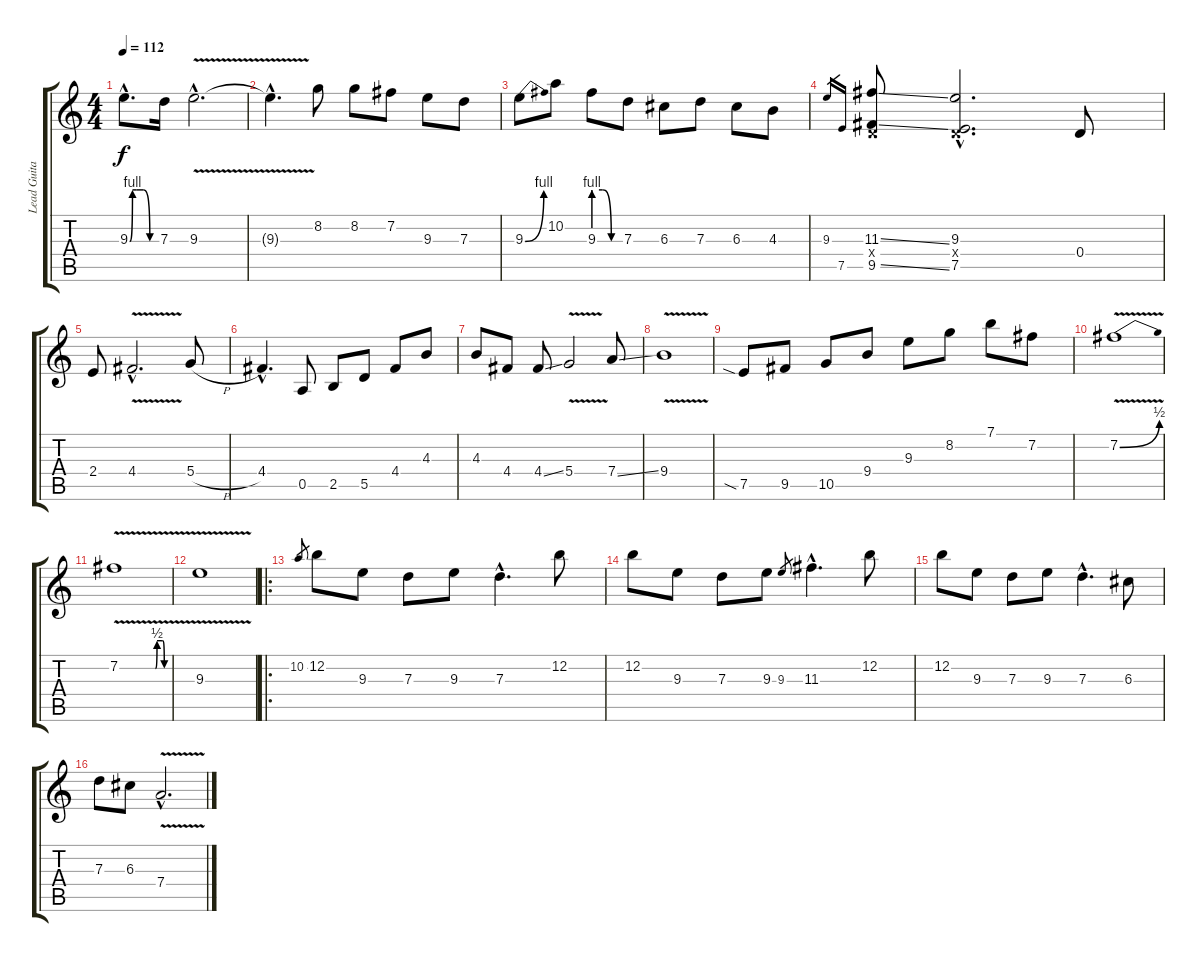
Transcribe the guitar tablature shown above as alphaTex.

\track ("Lead Guitar " "Lead Guita") {instrument distortionguitar}
\staff {score tabs}
\tuning (E4 B3 G3 D3 A2 E2) {hide}
\ts (4 4)
\tempo 112
\clef g2
\ks c
9.3{be (custom 0 0 6 4 15 4 30 4 45 0 60 0) hac}.8{d dy f} 7.3.16 9.3{v hac}.2{d} |
9.3{hac t}.4{d} 8.2.8 8.2.8 7.2.8 9.3.8 7.3.8 |
9.3{be (bend 0 0 60 4)}.8 10.2.8 9.3{be (custom 0 4 20 4 40 0 60 0)}.8 7.3.8 6.3.8 7.3.8 6.3.8 4.3.8 |
9.3.16{gr} 7.5.16{gr} (11.3{ss} 0.4{x} 9.5{ss}).8 (9.3{hac} 0.4{hac x} 7.5{hac}).2{d} 0.4.8 |
2.4.8 4.4{v hac}.2{d} 5.4{h}.8 |
4.4{hac}.4{d} 0.5.8 2.5.8 5.5.8 4.4.8 4.3.8 |
4.3.8 4.4.8 4.4{ss}.8 5.4{v}.2 7.4{ss}.8 |
9.4{v}.1 |
7.5{sia}.8 9.5.8 10.5.8 9.4.8 9.3.8 8.2.8 7.1.8 7.2.8 |
7.2{be (bend 0 0 60 2) v}.1 |
7.2{be (custom 0 0 38 0 44 0 46 2 51 2 53 2 55 0 60 0) v}.1 |
9.3{v}.1 |
\ro
10.2.8{gr} 12.2.8{balance 2} 9.3.8 7.3.8 9.3.8 7.3{hac}.4{d} 12.2.8 |
12.2.8 9.3.8 7.3.8 9.3.8 9.3.8{gr} 11.3{hac}.4{d} 12.2.8 |
12.2.8 9.3.8 7.3.8 9.3.8 7.3{hac}.4{d} 6.3.8 |
7.3.8 6.3.8 7.4{v hac}.2{d}
